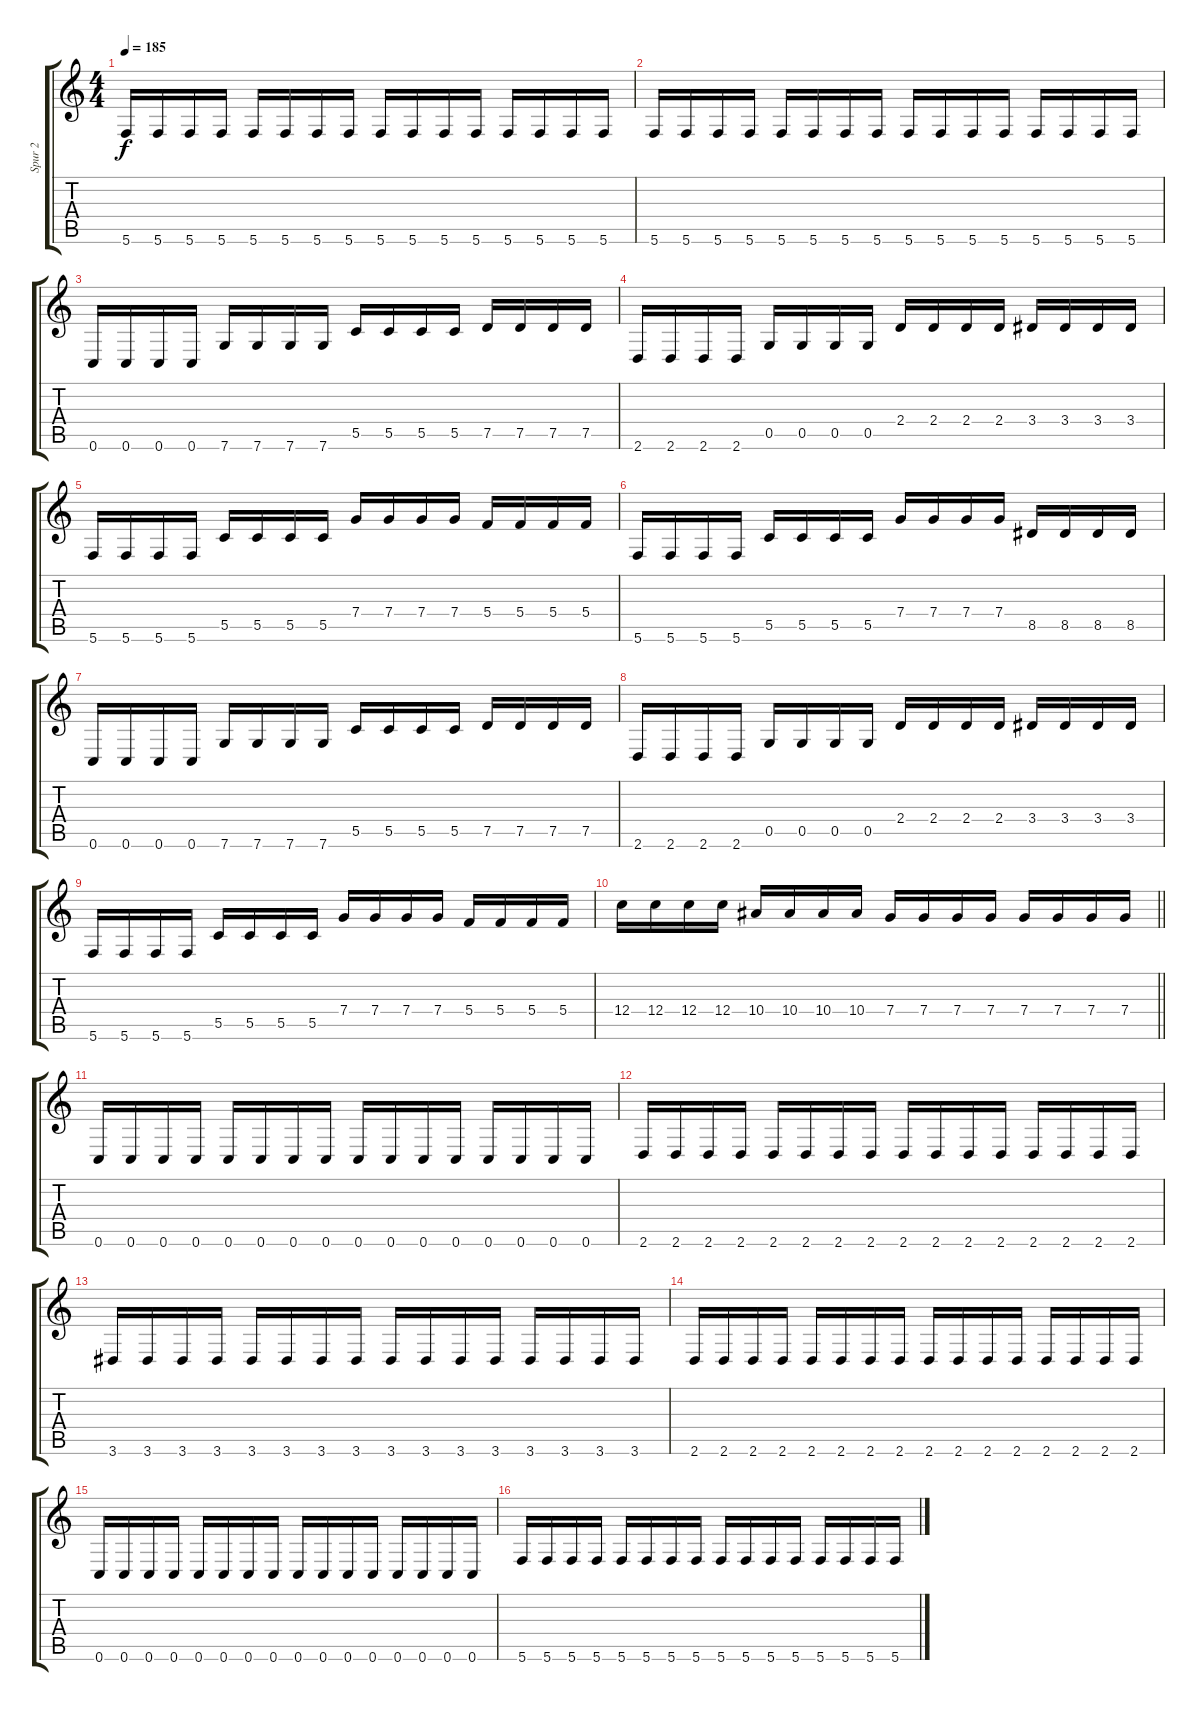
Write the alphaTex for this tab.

\track ("Spur 2" "Spur 2") {instrument distortionguitar}
\staff {score tabs}
\tuning (D4 A3 F3 C3 G2 C2) {hide}
\ts (4 4)
\tempo 185
\clef g2
\ks c
5.6.16{dy f} 5.6.16 5.6.16 5.6.16 5.6.16 5.6.16 5.6.16 5.6.16 5.6.16 5.6.16 5.6.16 5.6.16 5.6.16 5.6.16 5.6.16 5.6.16 |
5.6.16 5.6.16 5.6.16 5.6.16 5.6.16 5.6.16 5.6.16 5.6.16 5.6.16 5.6.16 5.6.16 5.6.16 5.6.16 5.6.16 5.6.16 5.6.16 |
0.6.16 0.6.16 0.6.16 0.6.16 7.6.16 7.6.16 7.6.16 7.6.16 5.5.16 5.5.16 5.5.16 5.5.16 7.5.16 7.5.16 7.5.16 7.5.16 |
2.6.16 2.6.16 2.6.16 2.6.16 0.5.16 0.5.16 0.5.16 0.5.16 2.4.16 2.4.16 2.4.16 2.4.16 3.4.16 3.4.16 3.4.16 3.4.16 |
5.6.16 5.6.16 5.6.16 5.6.16 5.5.16 5.5.16 5.5.16 5.5.16 7.4.16 7.4.16 7.4.16 7.4.16 5.4.16 5.4.16 5.4.16 5.4.16 |
5.6.16 5.6.16 5.6.16 5.6.16 5.5.16 5.5.16 5.5.16 5.5.16 7.4.16 7.4.16 7.4.16 7.4.16 8.5.16 8.5.16 8.5.16 8.5.16 |
0.6.16 0.6.16 0.6.16 0.6.16 7.6.16 7.6.16 7.6.16 7.6.16 5.5.16 5.5.16 5.5.16 5.5.16 7.5.16 7.5.16 7.5.16 7.5.16 |
2.6.16 2.6.16 2.6.16 2.6.16 0.5.16 0.5.16 0.5.16 0.5.16 2.4.16 2.4.16 2.4.16 2.4.16 3.4.16 3.4.16 3.4.16 3.4.16 |
5.6.16 5.6.16 5.6.16 5.6.16 5.5.16 5.5.16 5.5.16 5.5.16 7.4.16 7.4.16 7.4.16 7.4.16 5.4.16 5.4.16 5.4.16 5.4.16 |
\barLineRight lightlight
12.4.16 12.4.16 12.4.16 12.4.16 10.4.16 10.4.16 10.4.16 10.4.16 7.4.16 7.4.16 7.4.16 7.4.16 7.4.16 7.4.16 7.4.16 7.4.16 |
0.6.16 0.6.16 0.6.16 0.6.16 0.6.16 0.6.16 0.6.16 0.6.16 0.6.16 0.6.16 0.6.16 0.6.16 0.6.16 0.6.16 0.6.16 0.6.16 |
2.6.16 2.6.16 2.6.16 2.6.16 2.6.16 2.6.16 2.6.16 2.6.16 2.6.16 2.6.16 2.6.16 2.6.16 2.6.16 2.6.16 2.6.16 2.6.16 |
3.6.16 3.6.16 3.6.16 3.6.16 3.6.16 3.6.16 3.6.16 3.6.16 3.6.16 3.6.16 3.6.16 3.6.16 3.6.16 3.6.16 3.6.16 3.6.16 |
2.6.16 2.6.16 2.6.16 2.6.16 2.6.16 2.6.16 2.6.16 2.6.16 2.6.16 2.6.16 2.6.16 2.6.16 2.6.16 2.6.16 2.6.16 2.6.16 |
0.6.16 0.6.16 0.6.16 0.6.16 0.6.16 0.6.16 0.6.16 0.6.16 0.6.16 0.6.16 0.6.16 0.6.16 0.6.16 0.6.16 0.6.16 0.6.16 |
5.6.16 5.6.16 5.6.16 5.6.16 5.6.16 5.6.16 5.6.16 5.6.16 5.6.16 5.6.16 5.6.16 5.6.16 5.6.16 5.6.16 5.6.16 5.6.16
